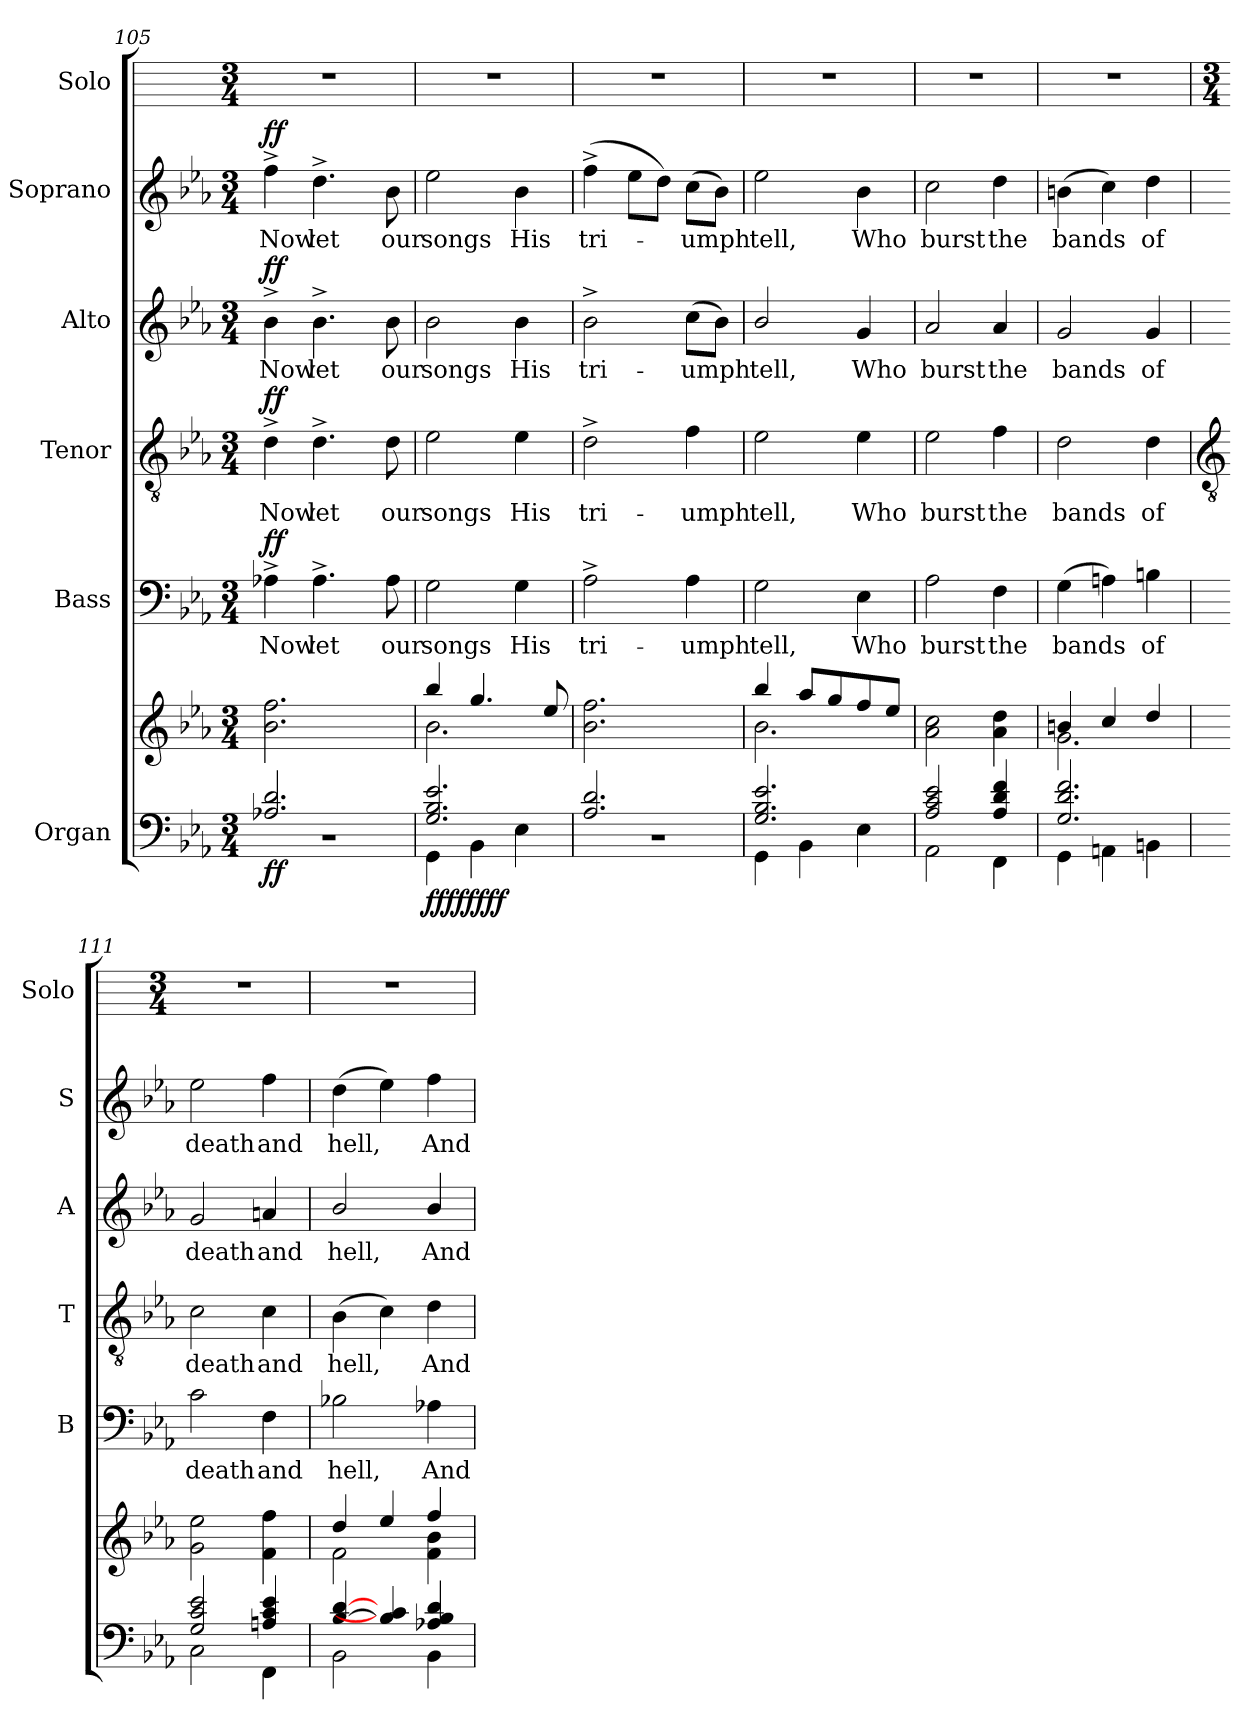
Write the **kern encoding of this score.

**kern	**kern	**dynam	**kern	**text	**dynam	**kern	**text	**dynam	**kern	**text	**dynam	**kern	**text	**dynam	**kern
*part6	*part6	*part6	*part5	*part5	*part5	*part4	*part4	*part4	*part3	*part3	*part3	*part2	*part2	*part2	*part1
*staff7	*staff6	*staff6/7	*staff5	*staff5	*staff5	*staff4	*staff4	*staff4	*staff3	*staff3	*staff3	*staff2	*staff2	*staff2	*staff1
*I"Organ	*	*	*I"Bass	*	*	*I"Tenor	*	*	*I"Alto	*	*	*I"Soprano	*	*	*I"Solo
*	*	*	*I'B	*	*	*I'T	*	*	*I'A	*	*	*I'S	*	*	*I'Solo
!!LO:LB:g=z
*clefF4	*clefG2	*	*clefF4	*	*	*clefGv2	*	*	*clefG2	*	*	*clefG2	*	*	*
*k[b-e-a-]	*k[b-e-a-]	*	*k[b-e-a-]	*	*	*k[b-e-a-]	*	*	*k[b-e-a-]	*	*	*k[b-e-a-]	*	*	*
*E-:	*E-:	*	*E-:	*	*	*E-:	*	*	*E-:	*	*	*E-:	*	*	*
*M3/4	*M3/4	*	*M3/4	*	*	*M3/4	*	*	*M3/4	*	*	*M3/4	*	*	*M3/4
=105	=105	=105	=105	=105	=105	=105	=105	=105	=105	=105	=105	=105	=105	=105	=105
*^	*	*	*	*	*	*	*	*	*	*	*	*	*	*	*
!	!LO:N:vis=1	!	!LO:DY:b=2	!	!LO:LY:b	!	!	!LO:LY:b	!	!	!LO:LY:b	!	!	!LO:LY:b	!	!
*	*	*^	*	*	*	*	*	*	*	*	*	*	*	*	*	*
!	!	!	!	!LO:DY:n=1:b	!	!	!LO:DY:b	!	!	!LO:DY:b	!	!	!LO:DY:b	!	!	!LO:DY:b	!
2.A-X/ 2.d/	2.r	2ryy	2.b-\ 2.ff\	f f	4A-X^	Now	ff	4d^	Now	ff	4b-^	Now	ff	4ff^	Now	ff	2.r
!	!	!	!	!	!	!LO:LY:b	!	!	!LO:LY:b	!	!	!LO:LY:b	!	!	!LO:LY:b	!	!
.	.	.	.	.	4.A-^	let	.	4.d^	let	.	4.b-^	let	.	4.dd^	let	.	.
.	.	8ryy	.	.	.	.	.	.	.	.	.	.	.	.	.	.	.
!	!	!	!	!	!	!LO:LY:b	!	!	!LO:LY:b	!	!	!LO:LY:b	!	!	!LO:LY:b	!	!
.	.	8ryy	.	.	8A-	our	.	8d	our	.	8b-	our	.	8b-	our	.	.
=106	=106	=106	=106	=106	=106	=106	=106	=106	=106	=106	=106	=106	=106	=106	=106	=106	=106
!	!	!	!	!LO:DY:b=2	!	!LO:LY:b	!	!	!LO:LY:b	!	!	!LO:LY:b	!	!	!LO:LY:b	!	!
!	!	!	!	!LO:DY:n=1:b=2	!	!	!	!	!	!	!	!	!	!	!	!	!
!	!	!	!	!LO:DY:n=2:b	!	!	!	!	!	!	!	!	!	!	!	!	!
!	!	!	!	!LO:DY:n=3:b	!	!	!	!	!	!	!	!	!	!	!	!	!
2.G/ 2.B-/ 2.e-/	4GG\	4bb-/	2.b-\	ff ff ff ff	2G	songs	.	2e-	songs	.	2b-	songs	.	2ee-	songs	.	2.r
.	4BB-\	4.gg/	.	.	.	.	.	.	.	.	.	.	.	.	.	.	.
!	!	!	!	!	!	!LO:LY:b	!	!	!LO:LY:b	!	!	!LO:LY:b	!	!	!LO:LY:b	!	!
.	4E-\	.	.	.	4G	His	.	4e-	His	.	4b-	His	.	4b-	His	.	.
.	.	8ee-/	.	.	.	.	.	.	.	.	.	.	.	.	.	.	.
=107	=107	=107	=107	=107	=107	=107	=107	=107	=107	=107	=107	=107	=107	=107	=107	=107	=107
!	!LO:N:vis=1	!	!	!	!	!LO:LY:b	!	!	!LO:LY:b	!	!	!LO:LY:b	!	!	!LO:LY:b	!	!
2.A-/ 2.d/	2.r	2ryy	2.b-\ 2.ff\	.	2A-^	tri-	.	2d^	tri-	.	2b-^	tri-	.	(>4ff^	tri-	.	2.r
.	.	.	.	.	.	.	.	.	.	.	.	.	.	8ee-L	.	.	.
.	.	.	.	.	.	.	.	.	.	.	.	.	.	8ddJ)	.	.	.
!	!	!	!	!	!	!LO:LY:b	!	!	!LO:LY:b	!	!	!LO:LY:b	!	!	!LO:LY:b	!	!
.	.	8ryy	.	.	4A-	-umph	.	4f	-umph	.	(>8ccL	-umph	.	(>8ccL	umph	.	.
.	.	8ryy	.	.	.	.	.	.	.	.	8b-J)	.	.	8b-J)	.	.	.
=108	=108	=108	=108	=108	=108	=108	=108	=108	=108	=108	=108	=108	=108	=108	=108	=108	=108
!	!	!	!	!	!	!LO:LY:b	!	!	!LO:LY:b	!	!	!LO:LY:b	!	!	!LO:LY:b	!	!
2.G/ 2.B-/ 2.e-/	4GG\	4bb-/	2.b-\	.	2G\	tell,	.	2e-\	tell,	.	2b-/	tell,	.	2ee-	tell,	.	2.r
.	4BB-\	8aa-/L	.	.	.	.	.	.	.	.	.	.	.	.	.	.	.
.	.	8gg/	.	.	.	.	.	.	.	.	.	.	.	.	.	.	.
!	!	!	!	!	!	!LO:LY:b	!	!	!LO:LY:b	!	!	!LO:LY:b	!	!	!LO:LY:b	!	!
.	4E-\	8ff/	.	.	4E-	Who	.	4e-	Who	.	4g	Who	.	4b-	Who	.	.
.	.	8ee-/J	.	.	.	.	.	.	.	.	.	.	.	.	.	.	.
=109	=109	=109	=109	=109	=109	=109	=109	=109	=109	=109	=109	=109	=109	=109	=109	=109	=109
!	!	!	!	!	!	!LO:LY:b	!	!	!LO:LY:b	!	!	!LO:LY:b	!	!	!LO:LY:b	!	!
2A-/ 2c/ 2e-/	2AA-\	2.ryy	2a-\ 2cc\	.	2A-	burst	.	2e-	burst	.	2a-	burst	.	2cc	burst	.	2.r
!	!	!	!	!	!	!LO:LY:b	!	!	!LO:LY:b	!	!	!LO:LY:b	!	!	!LO:LY:b	!	!
4A-/ 4d/ 4f/	4FF\	.	4a-\ 4dd\	.	4F	the	.	4f	the	.	4a-	the	.	4dd	the	.	.
=110	=110	=110	=110	=110	=110	=110	=110	=110	=110	=110	=110	=110	=110	=110	=110	=110	=110
!	!	!	!	!	!	!LO:LY:b	!	!	!LO:LY:b	!	!	!LO:LY:b	!	!	!LO:LY:b	!	!
2.G/ 2.d/ 2.f/	4GG\	4bn/	2.g\	.	(>4G	bands	.	2d	bands	.	2g	bands	.	(>4bn	bands	.	2.r
.	4AAn\	4cc/	.	.	4An)	.	.	.	.	.	.	.	.	4cc)	.	.	.
!	!	!	!	!	!	!LO:LY:b	!	!	!LO:LY:b	!	!	!LO:LY:b	!	!	!LO:LY:b	!	!
.	4BBn\	4dd/	.	.	4Bn	of	.	4d	of	.	4g	of	.	4dd	of	.	.
!!LO:LB:g=z
=111	=111	=111	=111	=111	=111	=111	=111	=111	=111	=111	=111	=111	=111	=111	=111	=111	=111
*	*	*	*	*	*	*	*	*clefGv2	*	*	*	*	*	*	*	*	*
*	*	*	*	*	*	*	*	*	*	*	*	*	*	*	*	*	*M3/4
!	!	!	!	!	!	!LO:LY:b	!	!	!LO:LY:b	!	!	!LO:LY:b	!	!	!LO:LY:b	!	!
2G/ 2c/ 2e-/	2C\	2.ryy	2g\ 2ee-\	.	2c	death	.	2c	death	.	2g	death	.	2ee-	death	.	2.r
!	!	!	!	!	!	!LO:LY:b	!	!	!LO:LY:b	!	!	!LO:LY:b	!	!	!LO:LY:b	!	!
4An/ 4c/ 4e-/	4FF\	.	4f\ 4ff\	.	4F	and	.	4c	and	.	4an	and	.	4ff	and	.	.
=112	=112	=112	=112	=112	=112	=112	=112	=112	=112	=112	=112	=112	=112	=112	=112	=112	=112
!	!	!	!	!	!	!LO:LY:b	!	!	!LO:LY:b	!	!	!LO:LY:b	!	!	!LO:LY:b	!	!
[4B-/ [4d/	2BB-\	4dd/	2f\	.	2B-X\	hell,	.	(>4B-	hell,	.	2b-/	hell,	.	(>4dd	hell,	.	2.r
4B-/] 4c/]	.	4ee-/	.	.	.	.	.	4c)	.	.	.	.	.	4ee-)	.	.	.
!	!	!	!	!	!	!LO:LY:b	!	!	!LO:LY:b	!	!	!LO:LY:b	!	!	!LO:LY:b	!	!
4A-X/ 4B-/ 4d/	4BB-\	4ff/	4f\ 4b-\	.	4A-X\	And	.	4d	And	.	4b-/	And	.	4ff	And	.	.
*v	*v	*	*	*	*	*	*	*	*	*	*	*	*	*	*	*	*
*	*v	*v	*	*	*	*	*	*	*	*	*	*	*	*	*	*
=	=	=	=	=	=	=	=	=	=	=	=	=	=	=	=
*-	*-	*-	*-	*-	*-	*-	*-	*-	*-	*-	*-	*-	*-	*-	*-
